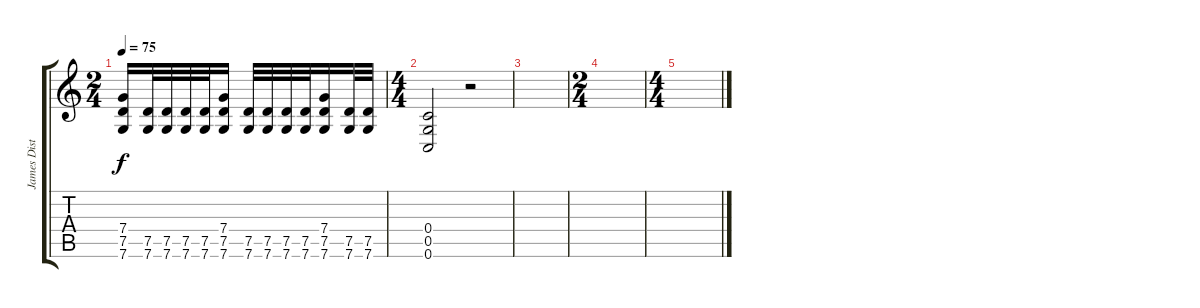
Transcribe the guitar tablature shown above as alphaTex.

\track ("James Distortion" "James Dist") {instrument distortionguitar}
\staff {score tabs}
\tuning (D4 A3 F3 C3 G2 C2) {hide}
\ts (2 4)
\tempo 75
\clef g2
\ks c
(7.4 7.5 7.6).16{dy f} (7.5 7.6).32 (7.5 7.6).32 (7.5 7.6).32 (7.5 7.6).32 (7.4 7.5 7.6).16 (7.5 7.6).32 (7.5 7.6).32 (7.5 7.6).32 (7.5 7.6).32 (7.4 7.5 7.6).16 (7.5 7.6).32 (7.5 7.6).32 |
\ts (4 4)
(0.4 0.5 0.6).2{volume 0} r.2 |
|
\ts (2 4)
|
\ts (4 4)
